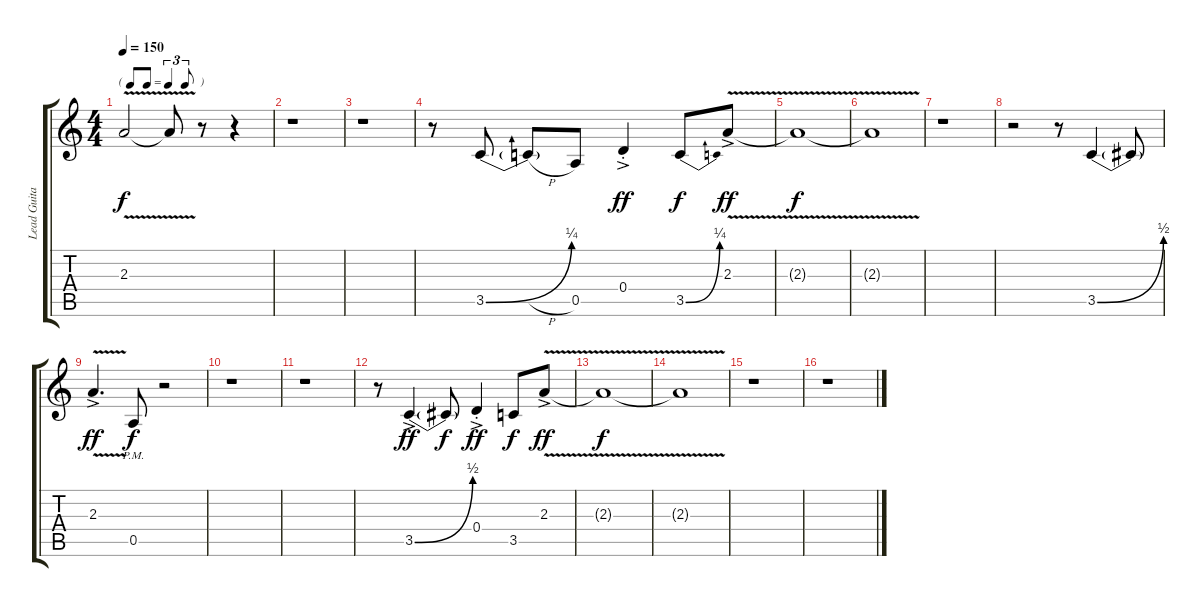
\track ("Lead Guitar - Billy Gibbons" "Lead Guita") {instrument distortionguitar}
\staff {score tabs}
\tuning (E4 B3 G3 D3 A2 E2) {hide}
\ts (4 4)
\tf triplet8th
\tempo 150
\clef g2
\ks c
2.3{v}.2{dy f} 2.3{v t}.8 r.8 r.4 |
r.1 |
r.1 |
r.8 3.5{be (bend 0 0 60 1)}.8 3.5{h t}.8 0.5.8 0.4{ac st}.4{dy ff} 3.5{be (bend 0 0 60 1)}.8{dy f} 2.3{v ac}.8{dy ff} |
2.3{v t}.1{dy f} |
2.3{v t}.1 |
r.1 |
r.2 r.8 3.5{be (bend 0 0 60 2)}.4 3.5{t}.8 |
2.3{v ac}.4{d dy ff} 0.5{pm}.8{dy f} r.2 |
r.1 |
r.1 |
r.8 3.5{be (bend 0 0 60 2) ac}.4{dy ff} 3.5{t}.8{dy f} 0.4{ac st}.4{dy ff} 3.5.8{dy f} 2.3{v ac}.8{dy ff} |
2.3{v t}.1{dy f} |
2.3{v t}.1 |
r.1 |
r.1
